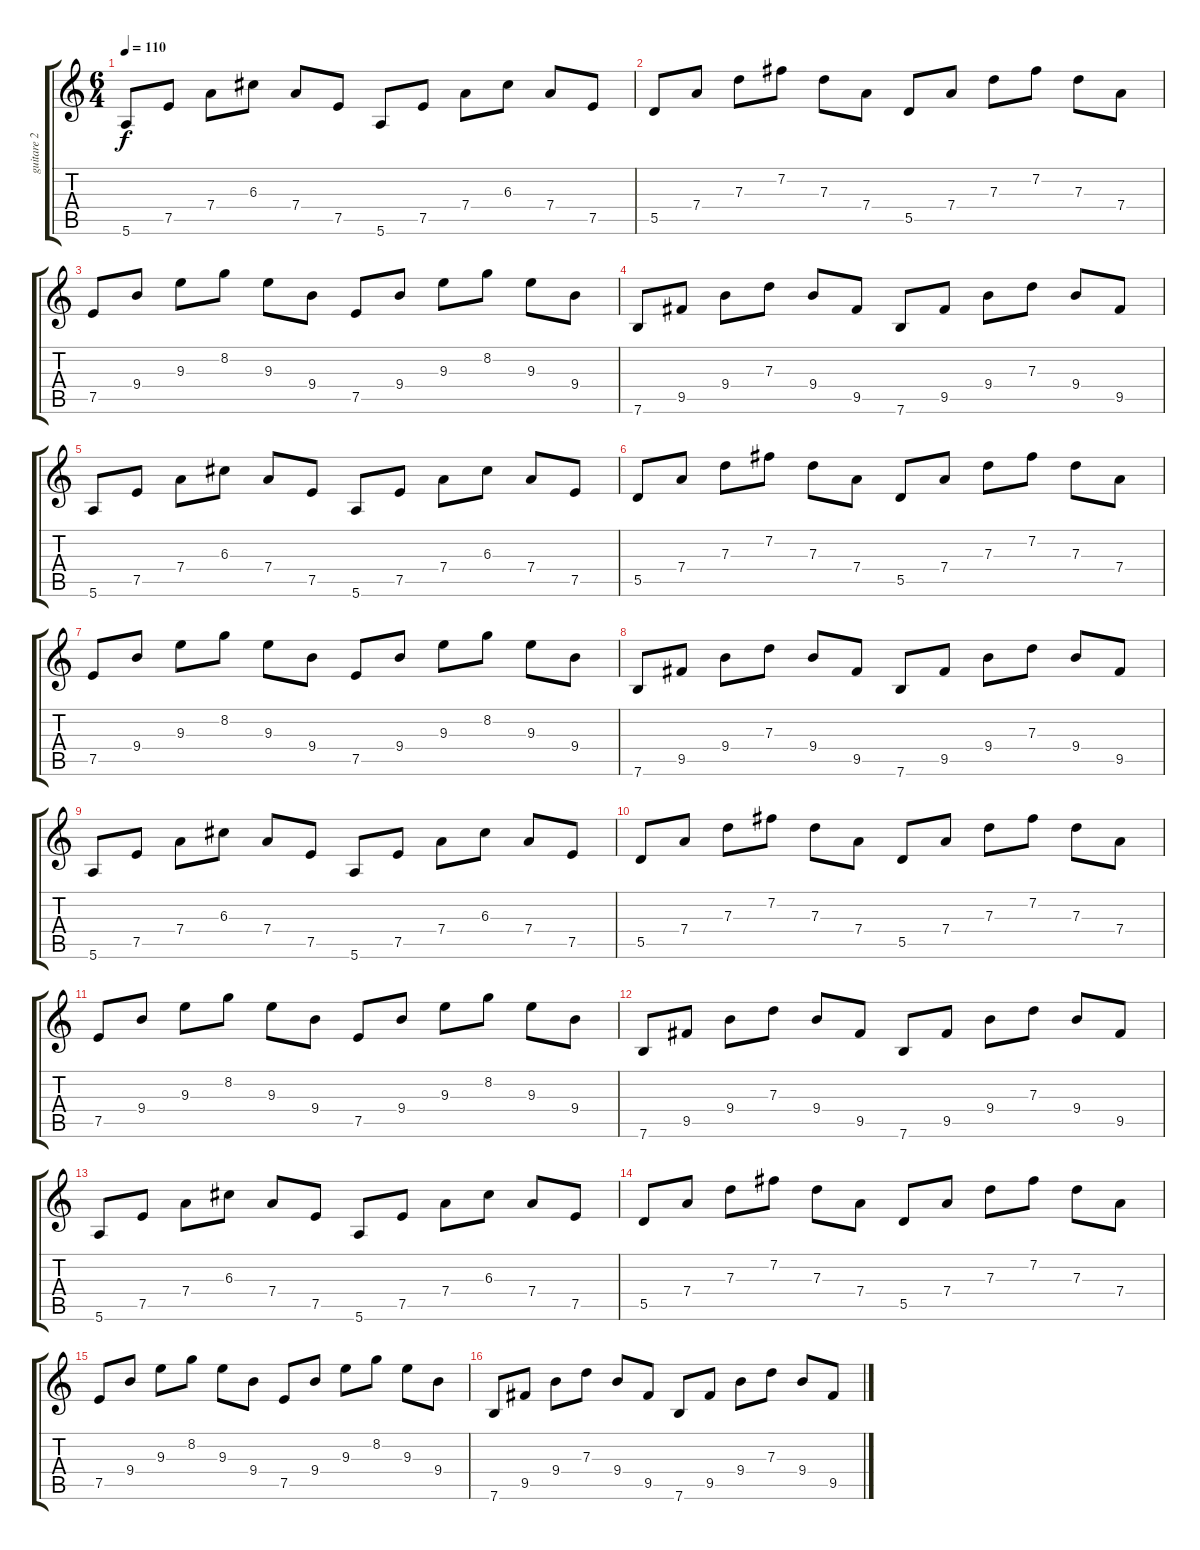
\track ("guitare 2" "guitare 2") {instrument overdrivenguitar}
\staff {score tabs}
\tuning (E4 B3 G3 D3 A2 E2) {hide}
\ts (6 4)
\tempo 110
\clef g2
\ks c
5.6.8{dy f} 7.5.8 7.4.8 6.3.8 7.4.8 7.5.8 5.6.8 7.5.8 7.4.8 6.3.8 7.4.8 7.5.8 |
5.5.8 7.4.8 7.3.8 7.2.8 7.3.8 7.4.8 5.5.8 7.4.8 7.3.8 7.2.8 7.3.8 7.4.8 |
7.5.8 9.4.8 9.3.8 8.2.8 9.3.8 9.4.8 7.5.8 9.4.8 9.3.8 8.2.8 9.3.8 9.4.8 |
7.6.8{volume 12 instrument electricguitarclean} 9.5.8 9.4.8 7.3.8 9.4.8 9.5.8 7.6.8 9.5.8 9.4.8 7.3.8 9.4.8 9.5.8 |
5.6.8 7.5.8 7.4.8 6.3.8 7.4.8 7.5.8 5.6.8 7.5.8 7.4.8 6.3.8 7.4.8 7.5.8 |
5.5.8 7.4.8 7.3.8 7.2.8 7.3.8 7.4.8 5.5.8 7.4.8 7.3.8 7.2.8 7.3.8 7.4.8 |
7.5.8 9.4.8 9.3.8 8.2.8 9.3.8 9.4.8 7.5.8 9.4.8 9.3.8 8.2.8 9.3.8 9.4.8 |
7.6.8{volume 12 instrument electricguitarclean} 9.5.8 9.4.8 7.3.8 9.4.8 9.5.8 7.6.8 9.5.8 9.4.8 7.3.8 9.4.8 9.5.8 |
5.6.8 7.5.8 7.4.8 6.3.8 7.4.8 7.5.8 5.6.8 7.5.8 7.4.8 6.3.8 7.4.8 7.5.8 |
5.5.8 7.4.8 7.3.8 7.2.8 7.3.8 7.4.8 5.5.8 7.4.8 7.3.8 7.2.8 7.3.8 7.4.8 |
7.5.8 9.4.8 9.3.8 8.2.8 9.3.8 9.4.8 7.5.8 9.4.8 9.3.8 8.2.8 9.3.8 9.4.8 |
7.6.8{volume 12 instrument electricguitarclean} 9.5.8 9.4.8 7.3.8 9.4.8 9.5.8 7.6.8 9.5.8 9.4.8 7.3.8 9.4.8 9.5.8 |
5.6.8 7.5.8 7.4.8 6.3.8 7.4.8 7.5.8 5.6.8 7.5.8 7.4.8 6.3.8 7.4.8 7.5.8 |
5.5.8 7.4.8 7.3.8 7.2.8 7.3.8 7.4.8 5.5.8 7.4.8 7.3.8 7.2.8 7.3.8 7.4.8 |
7.5.8 9.4.8 9.3.8 8.2.8 9.3.8 9.4.8 7.5.8 9.4.8 9.3.8 8.2.8 9.3.8 9.4.8 |
7.6.8{volume 12 instrument electricguitarclean} 9.5.8 9.4.8 7.3.8 9.4.8 9.5.8 7.6.8 9.5.8 9.4.8 7.3.8 9.4.8 9.5.8
